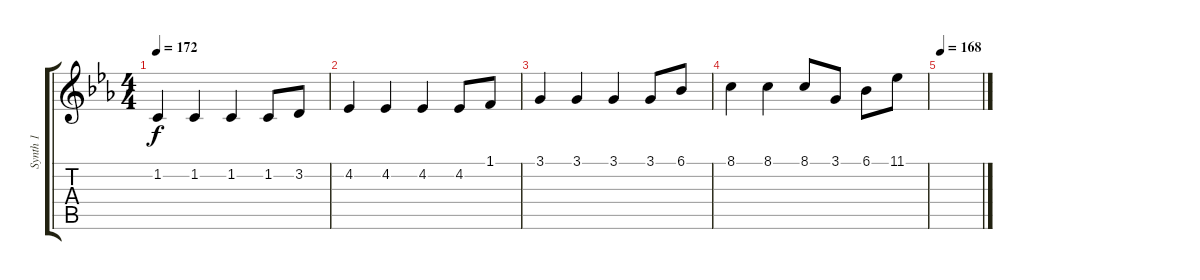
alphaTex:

\track ("Synth 1" "Synth 1") {instrument lead2sawtooth}
\staff {score tabs}
\tuning (E4 B3 G3 D3 A2 E2) {hide}
\ts (4 4)
\tempo 172
\clef g2
\ks cminor
1.2.4{dy f} 1.2.4 1.2.4 1.2.8 3.2.8 |
4.2.4 4.2.4 4.2.4 4.2.8 1.1.8 |
3.1.4 3.1.4 3.1.4 3.1.8 6.1.8 |
8.1.4 8.1.4 8.1.8 3.1.8 6.1.8 11.1.8 |
\tempo 168
